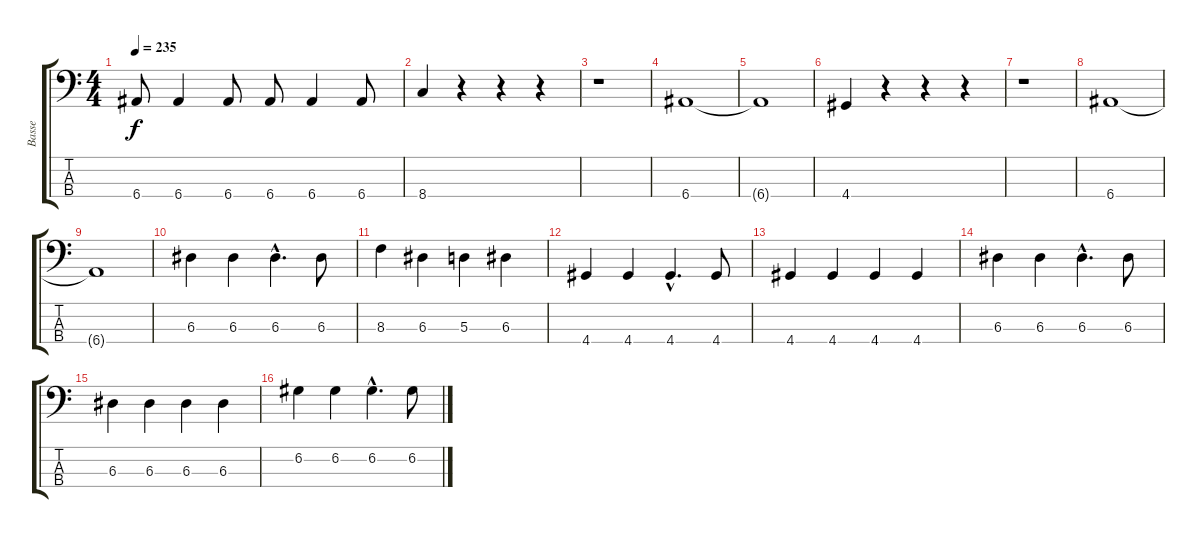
\track ("Basse" "Basse") {instrument electricbassfinger}
\staff {score tabs}
\tuning (G2 D2 A1 E1) {hide}
\ts (4 4)
\tempo 235
\clef f4
\ks c
6.4.8{dy f} 6.4.4 6.4.8 6.4.8 6.4.4 6.4.8 |
8.4.4 r.4 r.4 r.4 |
r.1 |
6.4.1 |
6.4{t}.1 |
4.4.4 r.4 r.4 r.4 |
r.1 |
6.4.1 |
6.4{t}.1 |
6.3.4 6.3.4 6.3{hac}.4{d} 6.3.8 |
8.3.4 6.3.4 5.3.4 6.3.4 |
4.4.4 4.4.4 4.4{hac}.4{d} 4.4.8 |
4.4.4 4.4.4 4.4.4 4.4.4 |
6.3.4 6.3.4 6.3{hac}.4{d} 6.3.8 |
6.3.4 6.3.4 6.3.4 6.3.4 |
6.2.4 6.2.4 6.2{hac}.4{d} 6.2.8
